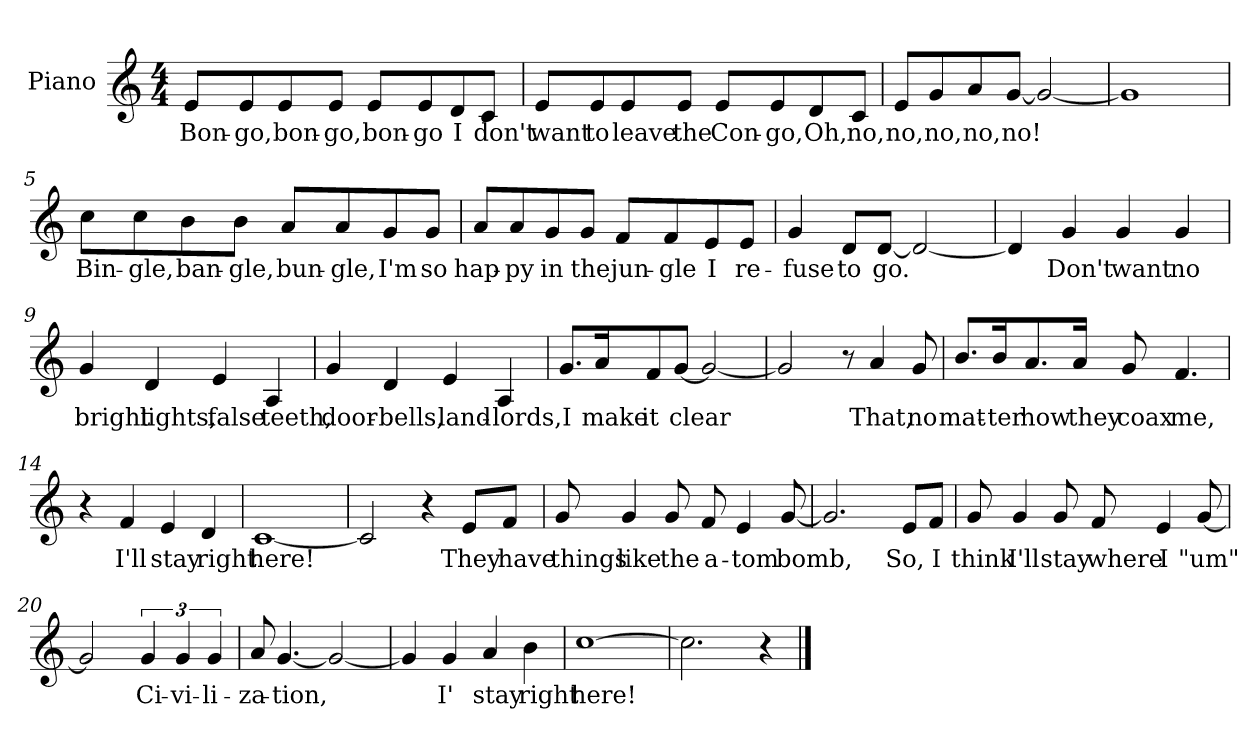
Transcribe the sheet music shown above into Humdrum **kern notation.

**kern	**text
*part1	*part1
*staff1	*staff1
*I"Piano	*
*I'Pno.	*
*clefG2	*
*k[]	*
*C:	*
*M4/4	*
=1	=1
8e/L	Bon-
8e/	-go,
8e/	bon-
8e/J	-go,
8e/L	bon-
8e/	-go
8d/	I
8c/J	don't
=2	=2
8e/L	want
8e/	to
8e/	leave
8e/J	the
8e/L	Con-
8e/	-go,
8d/	Oh,
8c/J	no,
!!LO:LB:g=z
=3	=3
8e/L	no,
8g/	no,
8a/	no,
[8g/J	no!
2g/_	.
=4	=4
1g]	.
=5	=5
8cc\L	Bin-
8cc\	-gle,
8b\	ban-
8b\J	-gle,
8a/L	bun-
8a/	-gle,
8g/	I'm
8g/J	so
!!LO:LB:g=z
=6	=6
8a/L	hap-
8a/	-py
8g/	in
8g/J	the
8f/L	jun-
8f/	-gle
8e/	I
8e/J	re-
=7	=7
4g/	-fuse
8d/L	to
[8d/J	go.
2d/_	.
=8	=8
4d/]	.
4g/	Don't
4g/	want
4g/	no
!!LO:LB:g=z
=9	=9
4g/	bright
4d/	lights,
4e/	false
4A/	teeth,
=10	=10
4g/	door-
4d/	-bells,
4e/	land-
4A/	-lords,
=11	=11
8.g/L	I
16a/K	make
8f/	it
[8g/J	clear
2g/_	.
!!LO:LB:g=z
=12	=12
2g/]	.
8r	.
4a/	That,
8g/	no
=13	=13
8.b/L	mat-
16b/K	-ter
8.a/	how
16a/Jk	they
8g/	coax
4.f/	me,
=14	=14
4r	.
4f/	I'll
4e/	stay
4d/	right
=15	=15
[1c	here!
!!LO:LB:g=z
=16	=16
2c/]	.
4r	.
8e/L	They
8f/J	have
=17	=17
8g/	things
4g/	like
8g/	the
8f/	a-
4e/	-tom
[8g/	bomb,
=18	=18
2.g/]	.
8e/L	So,
8f/J	I
!!LO:LB:g=z
=19	=19
8g/	think
4g/	I'll
8g/	stay
8f/	where
4e/	I
[8g/	"um"
=20	=20
2g/]	.
6g/	Ci-
6g/	-vi-
6g/	-li-
=21	=21
8a/	-za-
[4.g/	-tion,
2g/_	.
!!LO:LB:g=z
=22	=22
4g/]	.
4g/	I'
4a/	stay
4b\	right
=23	=23
[1cc	here!
=24	=24
2.cc\]	.
4r	.
==	==
*-	*-
